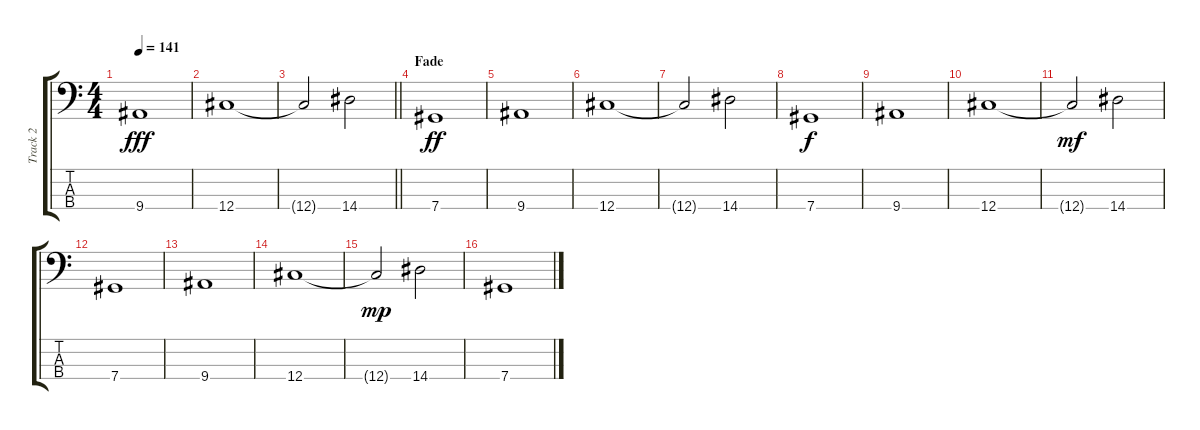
\track ("Track 2" "Track 2") {instrument electricbassfinger}
\staff {score tabs}
\tuning (G2 D2 A1 Db1) {hide}
\ts (4 4)
\tempo 141
\clef f4
\ks c
9.4.1{dy fff} |
12.4.1 |
\barLineRight lightlight
12.4{t}.2 14.4.2 |
\section ("" "Fade")
7.4.1{dy ff} |
9.4.1 |
12.4.1 |
12.4{t}.2 14.4.2 |
7.4.1{dy f} |
9.4.1 |
12.4.1 |
12.4{t}.2{dy mf} 14.4.2 |
7.4.1 |
9.4.1 |
12.4.1 |
12.4{t}.2{dy mp} 14.4.2 |
7.4.1
